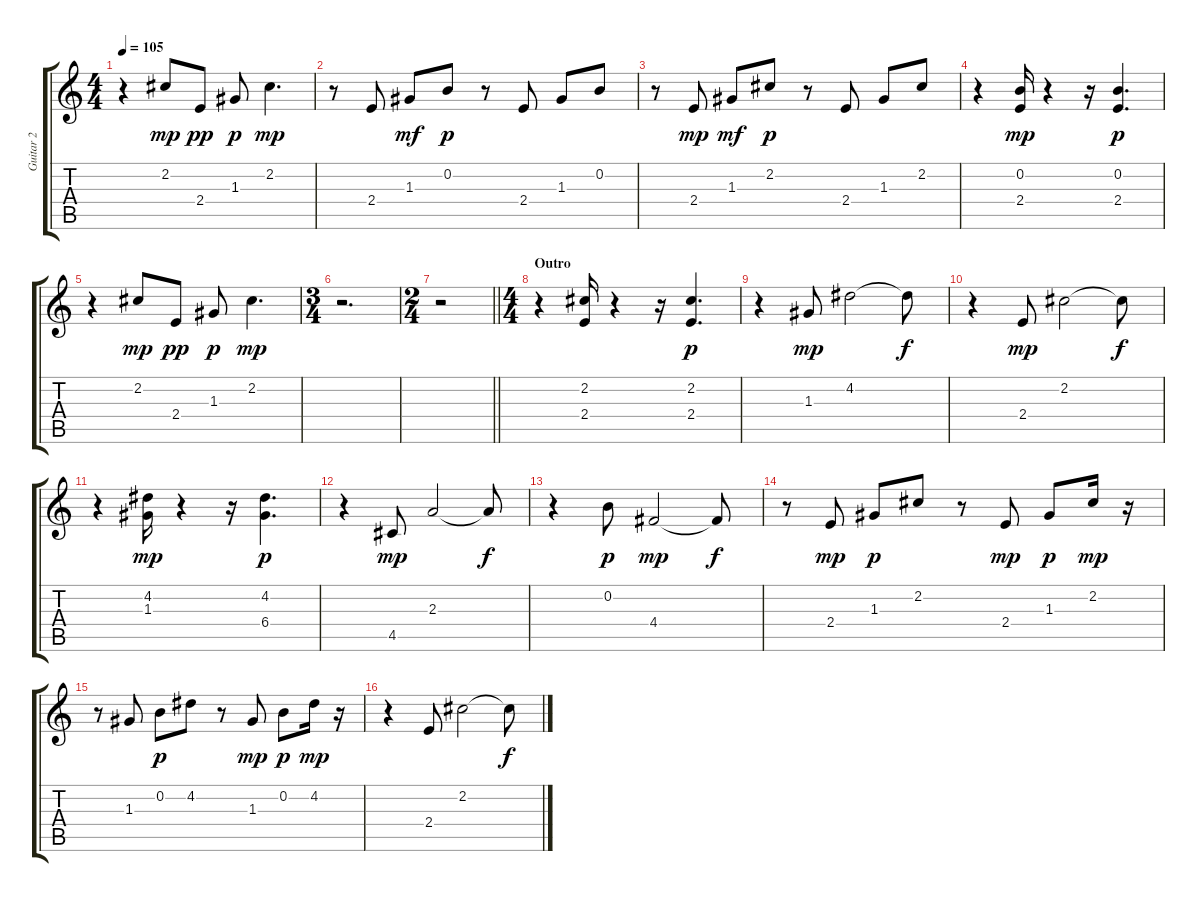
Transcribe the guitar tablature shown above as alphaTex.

\track ("Guitar 2" "Guitar 2") {instrument electricguitarmuted}
\staff {score tabs}
\tuning (E4 B3 G3 D3 A2 E2) {hide}
\ts (4 4)
\tempo 105
\clef g2
\ks c
r.4{dy mp} 2.2.8 2.4.8{dy pp} 1.3.8{dy p} 2.2.4{d dy mp} |
r.8 2.4.8 1.3.8{dy mf} 0.2.8{dy p} r.8 2.4.8 1.3.8 0.2.8 |
r.8 2.4.8{dy mp} 1.3.8{dy mf} 2.2.8{dy p} r.8 2.4.8 1.3.8 2.2.8 |
r.4 (0.2 2.4).16{dy mp} r.4 r.16 (0.2 2.4).4{d dy p} |
r.4 2.2.8{dy mp} 2.4.8{dy pp} 1.3.8{dy p} 2.2.4{d dy mp} |
\ts (3 4)
r.2{d} |
\ts (2 4)
\barLineRight lightlight
r.2 |
\ts (4 4)
\section ("" "Outro")
r.4 (2.2 2.4).16 r.4 r.16 (2.2 2.4).4{d dy p} |
r.4 1.3.8{dy mp} 4.2.2 4.2{t}.8{dy f} |
r.4 2.4.8{dy mp} 2.2.2 2.2{t}.8{dy f} |
r.4 (4.2 1.3).16{dy mp} r.4 r.16 (4.2 6.4).4{d dy p} |
r.4 4.5.8{dy mp} 2.3.2 2.3{t}.8{dy f} |
r.4 0.2.8{dy p} 4.4.2{dy mp} 4.4{t}.8{dy f} |
r.8 2.4.8{dy mp} 1.3.8{dy p} 2.2.8 r.8 2.4.8{dy mp} 1.3.8{dy p} 2.2.16{dy mp} r.16 |
r.8 1.3.8 0.2.8{dy p} 4.2.8 r.8 1.3.8{dy mp} 0.2.8{dy p} 4.2.16{dy mp} r.16 |
r.4 2.4.8 2.2.2 2.2{t}.8{dy f}
